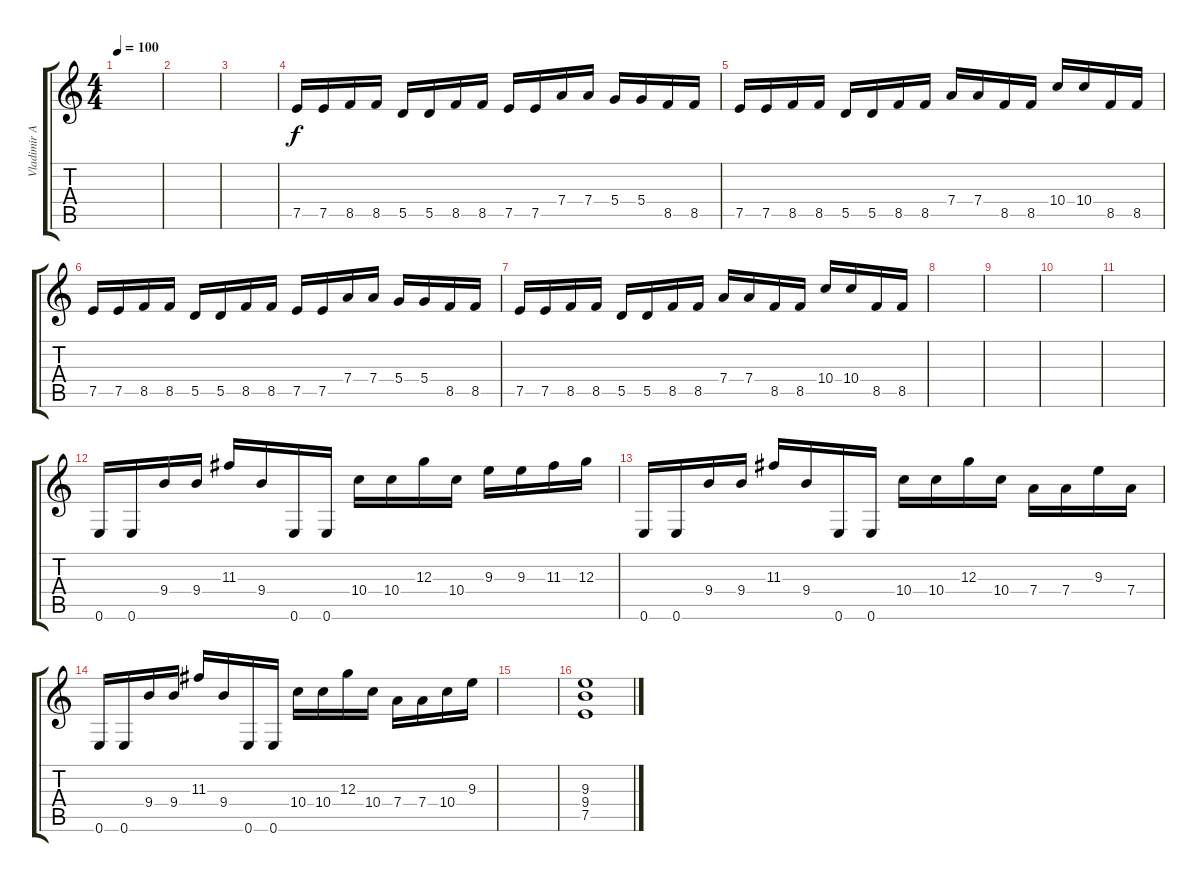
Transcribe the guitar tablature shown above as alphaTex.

\track ("Vladimir Antipov guitar" "Vladimir A") {instrument distortionguitar}
\staff {score tabs}
\tuning (E4 B3 G3 D3 A2 E2) {hide}
\ts (4 4)
\tempo 100
\clef g2
\ks c
|
|
|
7.5.16 7.5.16 8.5.16 8.5.16 5.5.16 5.5.16 8.5.16 8.5.16 7.5.16 7.5.16 7.4.16 7.4.16 5.4.16 5.4.16 8.5.16 8.5.16 |
7.5.16 7.5.16 8.5.16 8.5.16 5.5.16 5.5.16 8.5.16 8.5.16 7.4.16 7.4.16 8.5.16 8.5.16 10.4.16 10.4.16 8.5.16 8.5.16 |
7.5.16 7.5.16 8.5.16 8.5.16 5.5.16 5.5.16 8.5.16 8.5.16 7.5.16 7.5.16 7.4.16 7.4.16 5.4.16 5.4.16 8.5.16 8.5.16 |
7.5.16 7.5.16 8.5.16 8.5.16 5.5.16 5.5.16 8.5.16 8.5.16 7.4.16 7.4.16 8.5.16 8.5.16 10.4.16 10.4.16 8.5.16 8.5.16 |
|
|
|
|
0.6.16 0.6.16 9.4.16 9.4.16 11.3.16 9.4.16 0.6.16 0.6.16 10.4.16 10.4.16 12.3.16 10.4.16 9.3.16 9.3.16 11.3.16 12.3.16 |
0.6.16 0.6.16 9.4.16 9.4.16 11.3.16 9.4.16 0.6.16 0.6.16 10.4.16 10.4.16 12.3.16 10.4.16 7.4.16 7.4.16 9.3.16 7.4.16 |
0.6.16 0.6.16 9.4.16 9.4.16 11.3.16 9.4.16 0.6.16 0.6.16 10.4.16 10.4.16 12.3.16 10.4.16 7.4.16 7.4.16 10.4.16 9.3.16 |
|
(9.3 9.4 7.5).1
